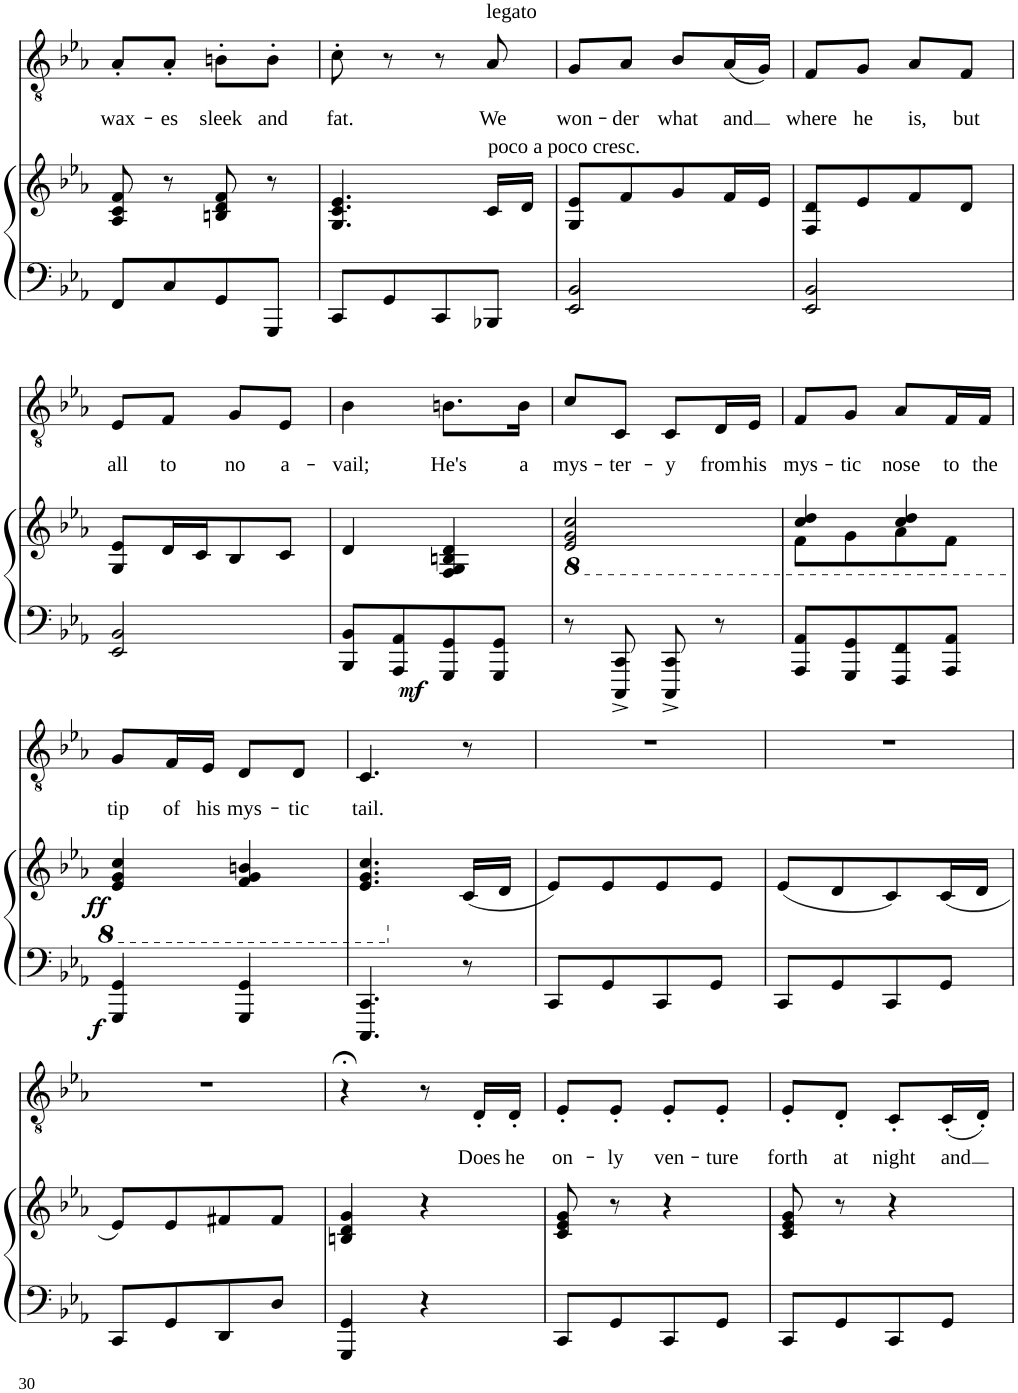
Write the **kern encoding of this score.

**kern	**kern	**dynam	**kern	**text
*part2	*part2	*part2	*part1	*part1
*staff3	*staff2	*staff2/3	*staff1	*staff1
*I"Piano	*	*	*I"Piano	*
*I'Pno	*	*	*I'Pno	*
!!LO:PB:g=z
*clefF4	*clefG2	*	*clefGv2	*
*k[b-e-a-]	*k[b-e-a-]	*	*k[b-e-a-]	*
*M2/4	*M2/4	*	*M2/4	*
=16	=16	=16	=16	=16
!	!	!	!	!LO:LY:b
8FF/L	8A-/ 8c/ 8f/	.	8A-'/L	wax-
!	!	!	!	!LO:LY:b
8C/	8r	.	8A-'/J	-es
!	!	!	!	!LO:LY:b
8GG/	8Bn/ 8d/ 8f/	.	8Bn'\L	sleek
!	!	!	!	!LO:LY:b
8GGG/J	8r	.	8B'\J	and
=17	=17	=17	=17	=17
!	!	!	!	!LO:LY:b
8CC/L	4.G/ 4.c/ 4.e-/	.	8c'\	fat.
8GG/	.	.	8r	.
8CC/	.	.	8r	.
!	!	!	!LO:TX:a:t=legato	!
!	!LO:TX:a:t=poco a poco cresc.	!	!	!
!	!	!	!	!LO:LY:b
8BBB-X/J	16c/LL	.	8A-/	We
.	16d/JJ	.	.	.
=18	=18	=18	=18	=18
!	!	!	!	!LO:LY:b
2EE-/ 2BB-/	8G/ 8e-/L	.	8G/L	won-
!	!	!	!	!LO:LY:b
.	8f/	.	8A-/J	-der
!	!	!	!	!LO:LY:b
.	8g/	.	8B-/L	what
!	!	!	!	!LO:LY:b
.	16f/L	.	(16A-/L	and
.	16e-/JJ	.	16G/JJ)	.
=19	=19	=19	=19	=19
!	!	!	!	!LO:LY:b
2EE-/ 2BB-/	8F/ 8d/L	.	8F/L	where
!	!	!	!	!LO:LY:b
.	8e-/	.	8G/J	he
!	!	!	!	!LO:LY:b
.	8f/	.	8A-/L	is,
!	!	!	!	!LO:LY:b
.	8d/J	.	8F/J	but
!!LO:LB:g=z
=20	=20	=20	=20	=20
!	!	!	!	!LO:LY:b
2EE-/ 2BB-/	8G/ 8e-/L	.	8E-/L	all
!	!	!	!	!LO:LY:b
.	16d/L	.	8F/J	to
.	16c/J	.	.	.
!	!	!	!	!LO:LY:b
.	8B-/	.	8G/L	no
!	!	!	!	!LO:LY:b
.	8c/J	.	8E-/J	a-
=21	=21	=21	=21	=21
!	!	!	!	!LO:LY:b
8BBB-/ 8BB-/L	4d/	.	4B-\	-vail;
8AAA-/ 8AA-/	.	.	.	.
!	!	!LO:DY:b=2	!	!LO:LY:b
8GGG/ 8GG/	4F/ 4G/ 4Bn/ 4d/	mf	8.Bn\L	He's
8GGG/ 8GG/J	.	.	.	.
!	!	!	!	!LO:LY:b
.	.	.	16B\Jk	a
=22	=22	=22	=22	=22
*	*8ba	*	*	*
!	!	!	!	!LO:LY:b
8r	2E-/ 2G/ 2c/	.	8c/L	mys-
!	!	!	!	!LO:LY:b
8CCC/^ 8CC/^	.	.	8C/J	-ter-
!	!	!	!	!LO:LY:b
8CCC/^ 8CC/^	.	.	8C/L	-y
!	!	!	!	!LO:LY:b
8r	.	.	16D/L	from
!	!	!	!	!LO:LY:b
.	.	.	16E-/JJ	his
=23	=23	=23	=23	=23
*	*^	*	*	*
!	!	!	!	!	!LO:LY:b
8AAA-/ 8AA-/L	4c/ 4d/	8F\L	.	8F/L	mys-
!	!	!	!	!	!LO:LY:b
8GGG/ 8GG/	.	8G\	.	8G/J	-tic
!	!	!	!	!	!LO:LY:b
8FFF/ 8FF/	4c/ 4d/	8A-\	.	8A-/L	nose
!	!	!	!	!	!LO:LY:b
8AAA-/ 8AA-/J	.	8F\J	.	16F/L	to
!	!	!	!	!	!LO:LY:b
.	.	.	.	16F/JJ	the
*	*v	*v	*	*	*
!!LO:LB:g=z
=24	=24	=24	=24	=24
!	!	!LO:DY:b=2	!	!LO:LY:b
!	!	!LO:DY:n=1:b	!	!
4GGG/ 4GG/	4E-/ 4G/ 4c/	f ff	8G/L	tip
!	!	!	!	!LO:LY:b
.	.	.	16F/L	of
!	!	!	!	!LO:LY:b
.	.	.	16E-/JJ	his
!	!	!	!	!LO:LY:b
4GGG/ 4GG/	4F/ 4G/ 4Bn/	.	8D/L	mys-
!	!	!	!	!LO:LY:b
.	.	.	8D/J	-tic
=25	=25	=25	=25	=25
!	!	!	!	!LO:LY:b
4.CCC/ 4.CC/	4.E-/ 4.G/ 4.c/	.	4.C/	tail.
*	*X8ba	*	*	*
8r	(16c/LL	.	8r	.
.	16d/JJ	.	.	.
=26	=26	=26	=26	=26
8CC/L	8e-/L)	.	2r	.
8GG/	8e-/	.	.	.
8CC/	8e-/	.	.	.
8GG/J	8e-/J	.	.	.
=27	=27	=27	=27	=27
8CC/L	(8e-/L	.	2r	.
8GG/	8d/	.	.	.
8CC/	8c/)	.	.	.
8GG/J	(16c/L	.	.	.
.	16d/JJ	.	.	.
!!LO:LB:g=z
=28	=28	=28	=28	=28
8CC/L	8e-/L)	.	2r	.
8GG/	8e-/	.	.	.
8DD/	8f#X/	.	.	.
8D/J	8f#/J	.	.	.
=29	=29	=29	=29	=29
4GGG/ 4GG/	4Bn/ 4d/ 4g/	.	4r;<	.
4r	4r	.	8r	.
!	!	!	!	!LO:LY:b
.	.	.	16D'/LL	Does
!	!	!	!	!LO:LY:b
.	.	.	16D'/JJ	he
=30	=30	=30	=30	=30
!	!	!	!	!LO:LY:b
8CC/L	8c/ 8e-/ 8g/	.	8E-'/L	on-
!	!	!	!	!LO:LY:b
8GG/	8r	.	8E-'/J	-ly
!	!	!	!	!LO:LY:b
8CC/	4r	.	8E-'/L	ven-
!	!	!	!	!LO:LY:b
8GG/J	.	.	8E-'/J	-ture
=31	=31	=31	=31	=31
!	!	!	!	!LO:LY:b
8CC/L	8c/ 8e-/ 8g/	.	8E-'/L	forth
!	!	!	!	!LO:LY:b
8GG/	8r	.	8D'/J	at
!	!	!	!	!LO:LY:b
8CC/	4r	.	8C'/L	night
!	!	!	!	!LO:LY:b
8GG/J	.	.	(16C'/L	and
.	.	.	16D'/JJ)	.
=	=	=	=	=
*-	*-	*-	*-	*-
